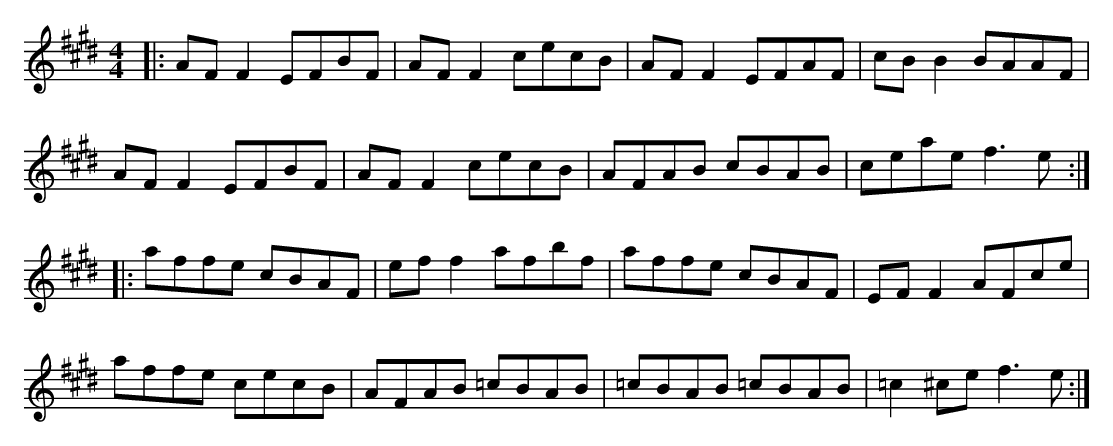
X:1
M:4/4
K:E
|:AF F2 EFBF|AF F2 cecB|AF F2 EFAF|cB B2 BAAF|
AF F2 EFBF|AF F2 cecB|AFAB cBAB|ceae f3 e:|
|:affe cBAF|ef f2 afbf|affe cBAF|EF F2 AFce|
affe cecB|AFAB =cBAB|=cBAB =cBAB|=c2 ^ce f3e:|
